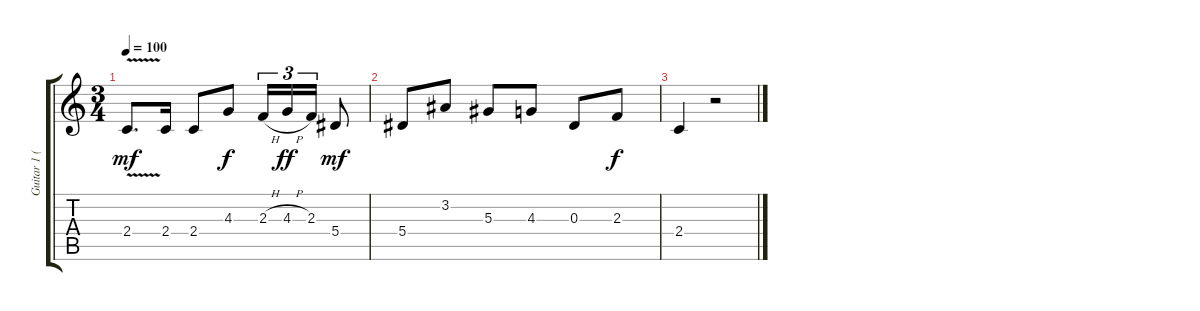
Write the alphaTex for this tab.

\track ("Guitar 1 (Lead)" "Guitar 1 (") {instrument distortionguitar}
\staff {score tabs}
\tuning (C4 G3 Eb3 Bb2 F2 C2) {hide}
\ts (3 4)
\tempo 100
\clef g2
\ks c
2.4{v}.8{d dy mf} 2.4.16 2.4.8 4.3.8{dy f} 2.3{h}.16{tu (3 2)} 4.3{h}.16{tu (3 2) dy ff} 2.3.16{tu (3 2)} 5.4.8{dy mf} |
5.4.8 3.2.8 5.3.8 4.3.8 0.3.8 2.3.8{dy f} |
2.4.4 r.2
